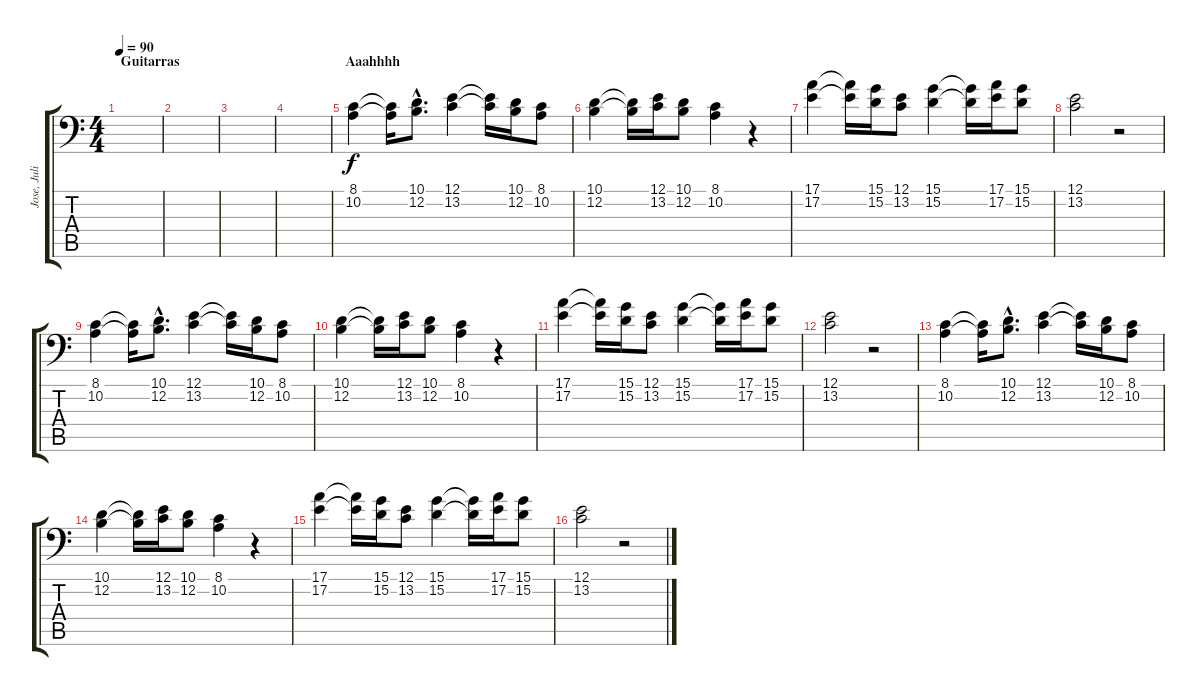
\track ("Jose, Julio y Sherpa" "Jose, Juli") {instrument lead1square}
\staff {score tabs}
\tuning (E3 B2 G2 D2 A1 E1) {hide}
\ts (4 4)
\section ("" "Guitarras")
\tempo 90
\clef f4
\ks c
|
|
|
|
\section ("" "Aaahhhh")
(8.1 10.2).4{volume 16} (8.1{t} 10.2{t}).16 (10.1{hac} 12.2{hac}).8{d} (12.1 13.2).4 (12.1{t} 13.2{t}).16 (10.1 12.2).16 (8.1 10.2).8 |
(10.1 12.2).4 (10.1{t} 12.2{t}).16 (12.1 13.2).16 (10.1 12.2).8 (8.1 10.2).4 r.4 |
(17.1 17.2).4 (17.1{t} 17.2{t}).16 (15.1 15.2).16 (12.1 13.2).8 (15.1 15.2).4 (15.1{t} 15.2{t}).16 (17.1 17.2).16 (15.1 15.2).8 |
(12.1 13.2).2 r.2 |
(8.1 10.2).4 (8.1{t} 10.2{t}).16 (10.1{hac} 12.2{hac}).8{d} (12.1 13.2).4 (12.1{t} 13.2{t}).16 (10.1 12.2).16 (8.1 10.2).8 |
(10.1 12.2).4 (10.1{t} 12.2{t}).16 (12.1 13.2).16 (10.1 12.2).8 (8.1 10.2).4{volume 13} r.4 |
(17.1 17.2).4 (17.1{t} 17.2{t}).16 (15.1 15.2).16 (12.1 13.2).8 (15.1 15.2).4 (15.1{t} 15.2{t}).16 (17.1 17.2).16 (15.1 15.2).8 |
(12.1 13.2).2 r.2 |
(8.1 10.2).4{volume 10} (8.1{t} 10.2{t}).16 (10.1{hac} 12.2{hac}).8{d} (12.1 13.2).4 (12.1{t} 13.2{t}).16 (10.1 12.2).16 (8.1 10.2).8 |
(10.1 12.2).4 (10.1{t} 12.2{t}).16 (12.1 13.2).16 (10.1 12.2).8 (8.1 10.2).4 r.4 |
(17.1 17.2).4 (17.1{t} 17.2{t}).16 (15.1 15.2).16 (12.1 13.2).8 (15.1 15.2).4 (15.1{t} 15.2{t}).16 (17.1 17.2).16 (15.1 15.2).8 |
(12.1 13.2).2 r.2
